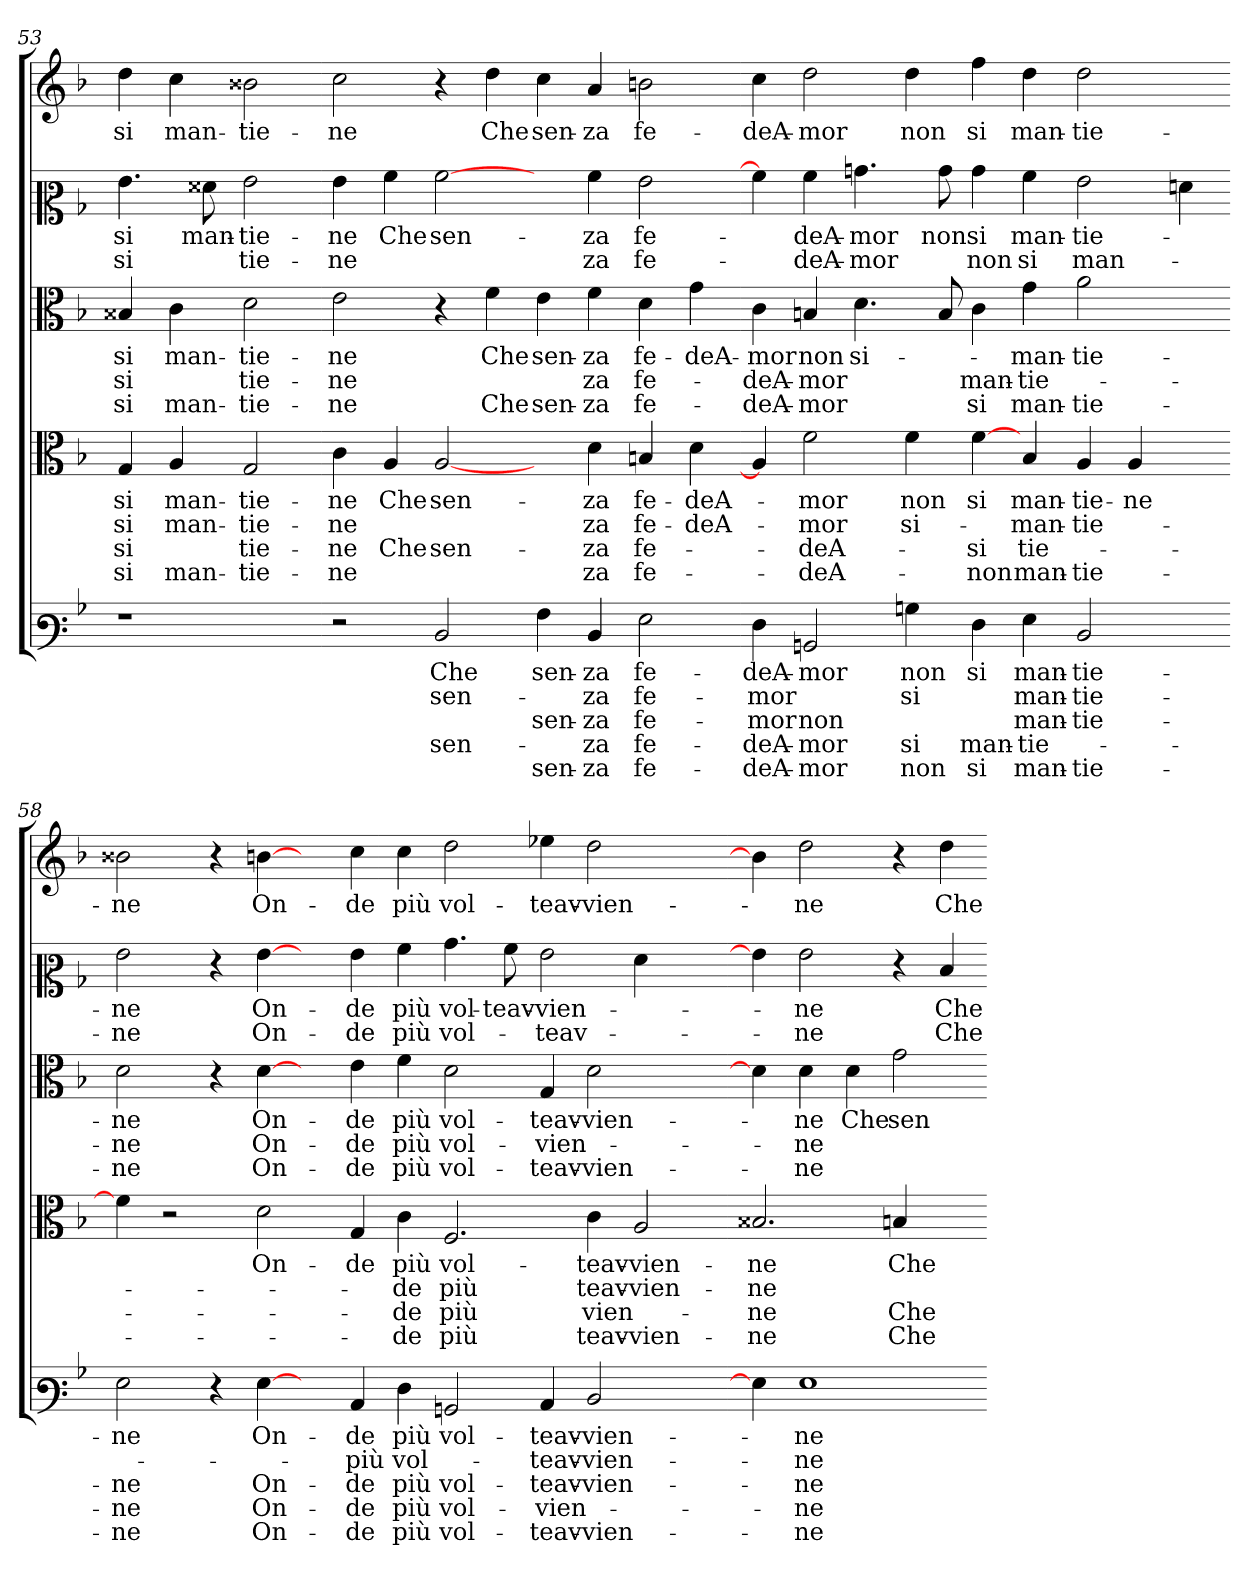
**kern	**text	**text	**text	**text	**text	**kern	**text	**text	**text	**text	**kern	**text	**text	**text	**kern	**text	**text	**kern	**text
*part5	*part5	*part5	*part5	*part5	*part5	*part4	*part4	*part4	*part4	*part4	*part3	*part3	*part3	*part3	*part2	*part2	*part2	*part1	*part1
*staff5	*staff5	*staff5	*staff5	*staff5	*staff5	*staff4	*staff4	*staff4	*staff4	*staff4	*staff3	*staff3	*staff3	*staff3	*staff2	*staff2	*staff2	*staff1	*staff1
*clefF3	*	*	*	*	*	*clefC3	*	*	*	*	*clefC3	*	*	*	*clefC2	*	*	*clefG2	*
*k[b-]	*	*	*	*	*	*k[b-]	*	*	*	*	*k[b-]	*	*	*	*k[b-]	*	*	*k[b-]	*
=53	=53	=53	=53	=53	=53	=53	=53	=53	=53	=53	=53	=53	=53	=53	=53	=53	=53	=53	=53
1r	.	.	.	.	.	4G	si	si	si	si	4B##X	si	si	si	4.g	si	si	4dd	si
.	.	.	.	.	.	4A	man-	man-	.	man-	4c	man-	.	man-	.	.	.	4cc	man-
.	.	.	.	.	.	.	.	.	.	.	.	.	.	.	8f##X	man-	.	.	.
.	.	.	.	.	.	2G	tie-	tie-	tie-	tie-	2d	tie-	tie-	tie-	2g	tie-	tie-	2b##X	tie-
=54-	=54-	=54-	=54-	=54-	=54-	=54-	=54-	=54-	=54-	=54-	=54-	=54-	=54-	=54-	=54-	=54-	=54-	=54-	=54-
2r	.	.	.	.	.	4c	ne	ne	ne	ne	2e	ne	ne	ne	4g	ne	ne	2cc	ne
.	.	.	.	.	.	4A	Che	.	Che	.	.	.	.	.	4a	Che	.	.	.
2D	Che	sen-	.	sen-	.	[2A	sen-	.	sen-	.	4r	.	.	.	[2a	sen-	.	4r	.
.	.	.	.	.	.	.	.	.	.	.	4f	Che	.	Che	.	.	.	4dd	Che
4A	sen-	.	sen-	.	sen-	4ryy	.	.	.	.	4e	sen-	.	sen-	4ryy	.	.	4cc	sen-
4D	za	za	za	za	za	4d	za	za	za	za	4f	za	za	za	4a	za	za	4a	za
2G	fe-	fe-	fe-	fe-	fe-	4B	fe-	fe-	fe-	fe-	4d	fe-	fe-	fe-	2g	fe-	fe-	2b	fe-
.	.	.	.	.	.	4d	deA-	deA-	.	.	4g	deA-	.	.	.	.	.	.	.
=56-	=56-	=56-	=56-	=56-	=56-	=56-	=56-	=56-	=56-	=56-	=56-	=56-	=56-	=56-	=56-	=56-	=56-	=56-	=56-
4F	deA-	mor	mor	deA-	deA-	4A]	.	.	.	.	4c	mor	deA-	deA-	4a]	.	.	4cc	deA-
2BBn	mor	.	non	mor	mor	2f	mor	mor	deA-	deA-	4B	non	mor	mor	4a	deA-	deA-	2dd	mor
.	.	.	.	.	.	.	.	.	.	.	4.d	si-	.	.	4.b	mor	mor	.	.
4Bn	non	si	.	si	non	4f	non	si-	.	.	.	.	.	.	.	.	.	4dd	non
.	.	.	.	.	.	.	.	.	.	.	8B	.	.	.	8b	non	.	.	.
4F	si	.	.	man-	si	[4f	si	.	si	non	4c	.	man-	si	4b	si	non	4ff	si
4G	man-	man-	man-	tie-	man-	4B	man-	man-	tie-	man-	4g	man-	tie-	man-	4a	man-	si	4dd	man-
2D	tie-	tie-	tie-	.	tie-	4A	tie-	tie-	.	tie-	2a	tie-	.	tie-	2g	tie-	man-	2dd	tie-
.	.	.	.	.	.	4A	ne	.	.	.	.	.	.	.	.	.	.	.	.
4ryy	.	.	.	.	.	4ryy	.	.	.	.	4ryy	.	.	.	4f	.	.	4ryy	.
=58-	=58-	=58-	=58-	=58-	=58-	=58-	=58-	=58-	=58-	=58-	=58-	=58-	=58-	=58-	=58-	=58-	=58-	=58-	=58-
2G	ne	.	ne	ne	ne	4f]	.	.	.	.	2d	ne	ne	ne	2g	ne	ne	2b##X	ne
.	.	.	.	.	.	2r	.	.	.	.	.	.	.	.	.	.	.	.	.
4r	.	.	.	.	.	.	.	.	.	.	4r	.	.	.	4r	.	.	4r	.
[4G	On-	.	On-	On-	On-	2d	On-	.	.	.	[4d	On-	On-	On-	[4g	On-	On-	[4b	On-
4ryy	.	.	.	.	.	.	.	.	.	.	4ryy	.	.	.	4ryy	.	.	4ryy	.
4C	de	più	de	de	de	4G	de	.	.	.	4e	de	de	de	4g	de	de	4cc	de
4F	più	vol-	più	più	più	4c	più	de	de	de	4f	più	più	più	4a	più	più	4cc	più
2BBn	vol-	.	vol-	vol-	vol-	2.F	vol-	più	più	più	2d	vol-	vol-	vol-	4.b	vol-	vol-	2dd	vol-
.	.	.	.	.	.	.	.	.	.	.	.	.	.	.	8a	teav-	.	.	.
4C	teav-	teav-	teav-	vien-	teav-	.	.	.	.	.	4G	teav-	vien-	teav-	2g	vien-	teav-	4ee-X	teav-
2D	vien-	vien-	vien-	.	vien-	4c	teav-	teav-	vien-	teav-	2d	vien-	.	vien-	.	.	.	2dd	vien-
.	.	.	.	.	.	2A	vien-	vien-	.	vien-	.	.	.	.	4f	.	.	.	.
4ryy	.	.	.	.	.	.	.	.	.	.	4ryy	.	.	.	4ryy	.	.	4ryy	.
=61-	=61-	=61-	=61-	=61-	=61-	=61-	=61-	=61-	=61-	=61-	=61-	=61-	=61-	=61-	=61-	=61-	=61-	=61-	=61-
4G]	.	.	.	.	.	2.B##X	ne	ne	ne	ne	4d]	.	.	.	4g]	.	.	4b]	.
1G	ne	ne	ne	ne	ne	.	.	.	.	.	4d	ne	ne	ne	2g	ne	ne	2dd	ne
.	.	.	.	.	.	.	.	.	.	.	4d	Che	.	.	.	.	.	.	.
.	.	.	.	.	.	4B	Che	.	Che	Che	2g	sen-	.	.	4r	.	.	4r	.
.	.	.	.	.	.	4ryy	.	.	.	.	.	.	.	.	4d	Che	Che	4dd	Che
=-	=-	=-	=-	=-	=-	=-	=-	=-	=-	=-	=-	=-	=-	=-	=-	=-	=-	=-	=-
*-	*-	*-	*-	*-	*-	*-	*-	*-	*-	*-	*-	*-	*-	*-	*-	*-	*-	*-	*-
